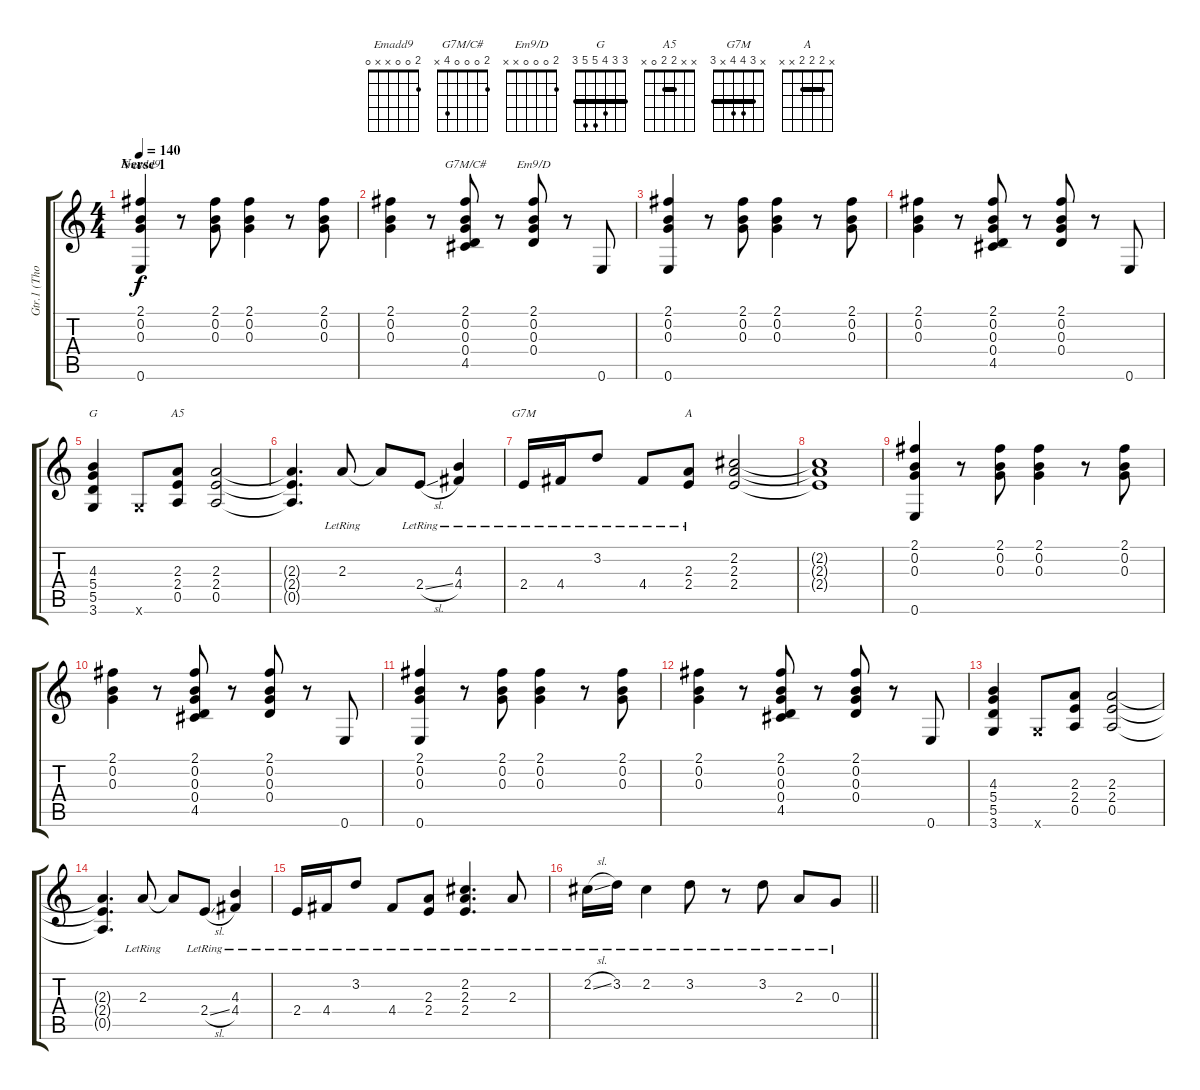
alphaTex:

\track ("Gtr.1 (Thom Yorke)" "Gtr.1 (Tho") {instrument electricguitarjazz}
\staff {score tabs}
\tuning (E4 B3 G3 D3 A2 E2) {hide}
\chord ("Emadd9" 2 0 0 x x 0)
\chord ("G7M/C#" 2 0 0 0 4 x)
\chord ("Em9/D" 2 0 0 0 x x)
\chord ("G" 3 3 4 5 5 3) {barre 3}
\chord ("A5" x x 2 2 0 x) {barre 2}
\chord ("G7M" x 3 4 4 x 3) {barre 3}
\chord ("A" x 2 2 2 x x) {barre 2}
\ts (4 4)
\section ("" "Verse 1")
\tempo 140
\clef g2
\ks c
(2.1 0.2 0.3 0.6).4{ch "Emadd9" dy f} r.8 (2.1 0.2 0.3).8 (2.1 0.2 0.3).4 r.8 (2.1 0.2 0.3).8 |
(2.1 0.2 0.3).4 r.8 (2.1 0.2 0.3 0.4 4.5).8{ch "G7M/C#"} r.8 (2.1 0.2 0.3 0.4).8{ch "Em9/D"} r.8 0.6.8 |
(2.1 0.2 0.3 0.6).4 r.8 (2.1 0.2 0.3).8 (2.1 0.2 0.3).4 r.8 (2.1 0.2 0.3).8 |
(2.1 0.2 0.3).4 r.8 (2.1 0.2 0.3 0.4 4.5).8 r.8 (2.1 0.2 0.3 0.4).8 r.8 0.6.8 |
(4.3 5.4 5.5 3.6).4{ch "G"} 3.6{x}.8 (2.3 2.4 0.5).8{ch "A5"} (2.3 2.4 0.5).2 |
(2.3{t} 2.4{t} 0.5{t}).4{d} 2.3{lr}.8 2.3{t}.8 2.4{sl lr}.8 (4.3{lr} 4.4{lr}).4 |
2.4{lr}.16{ch "G7M"} 4.4{lr}.16 3.2{lr}.8 4.4{lr}.8 (2.3{lr} 2.4{lr}).8{ch "A"} (2.2 2.3 2.4).2 |
(2.2{t} 2.3{t} 2.4{t}).1 |
(2.1 0.2 0.3 0.6).4 r.8 (2.1 0.2 0.3).8 (2.1 0.2 0.3).4 r.8 (2.1 0.2 0.3).8 |
(2.1 0.2 0.3).4 r.8 (2.1 0.2 0.3 0.4 4.5).8 r.8 (2.1 0.2 0.3 0.4).8 r.8 0.6.8 |
(2.1 0.2 0.3 0.6).4 r.8 (2.1 0.2 0.3).8 (2.1 0.2 0.3).4 r.8 (2.1 0.2 0.3).8 |
(2.1 0.2 0.3).4 r.8 (2.1 0.2 0.3 0.4 4.5).8 r.8 (2.1 0.2 0.3 0.4).8 r.8 0.6.8 |
(4.3 5.4 5.5 3.6).4 3.6{x}.8 (2.3 2.4 0.5).8 (2.3 2.4 0.5).2 |
(2.3{t} 2.4{t} 0.5{t}).4{d} 2.3{lr}.8 2.3{t}.8 2.4{sl lr}.8 (4.3{lr} 4.4{lr}).4 |
2.4{lr}.16 4.4{lr}.16 3.2{lr}.8 4.4{lr}.8 (2.3{lr} 2.4{lr}).8 (2.2{lr} 2.3{lr} 2.4{lr}).4{d} 2.3{lr}.8 |
\barLineRight lightlight
2.2{sl lr}.16 3.2{lr}.16 2.2{lr}.4 3.2{lr}.8 r.8 3.2{lr}.8 2.3{lr}.8 0.3{lr}.8
